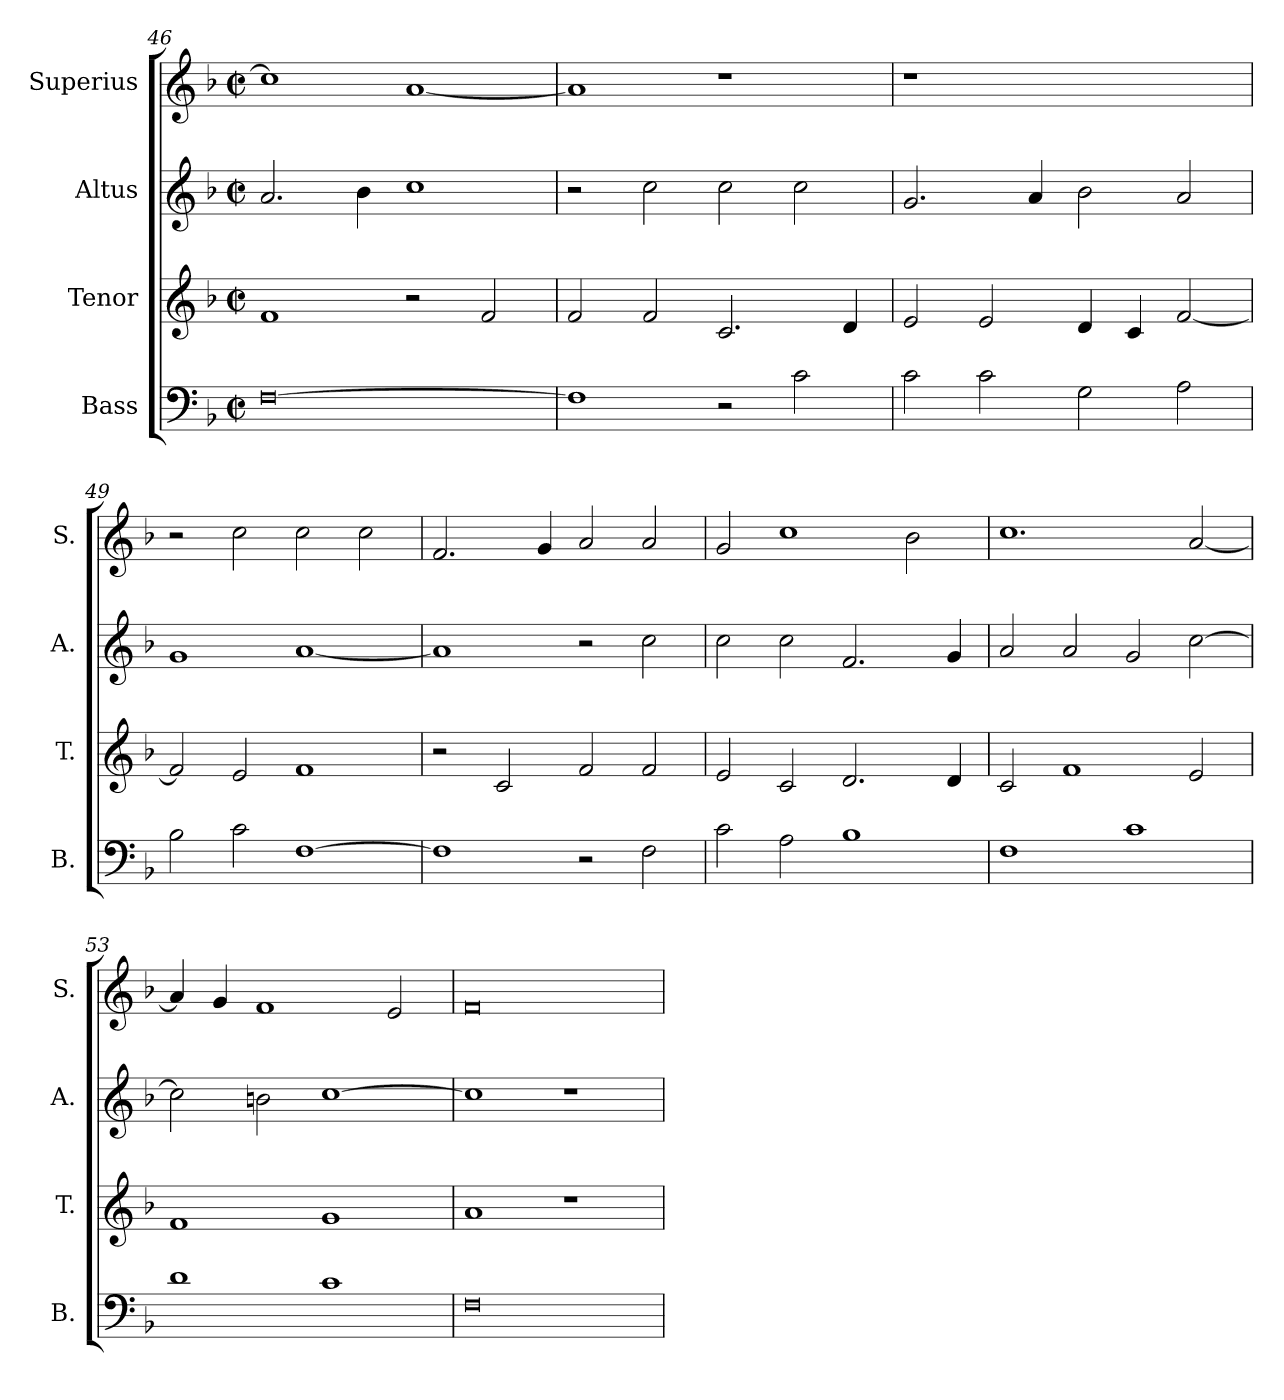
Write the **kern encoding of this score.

**kern	**kern	**kern	**kern
*part4	*part3	*part2	*part1
*staff4	*staff3	*staff2	*staff1
*I"Bass	*I"Tenor	*I"Altus	*I"Superius
*I'B.	*I'T.	*I'A.	*I'S.
*clefF4	*clefG2	*clefG2	*clefG2
*k[b-]	*k[b-]	*k[b-]	*k[b-]
*F:	*F:	*F:	*F:
*M2/2	*M2/2	*M2/2	*M2/2
*met(c|)	*met(c|)	*met(c|)	*met(c|)
=46	=46	=46	=46
[>0Fi	1fi	2.ai/	1cci]
.	.	4b-i\	.
.	2r	1cci	[<1ai
.	2fi/	.	.
!!LO:PB:g=z
=47	=47	=47	=47
1Fi]	2fi/	2r	1ai]
.	2fi/	2cci\	.
2r	2.ci/	2cci\	1r
2ci\	.	2cci\	.
.	4di/	.	.
=48	=48	=48	=48
!	!	!	!LO:N:vis=1
2ci\	2ei/	2.gi/	1r
2ci\	2ei/	.	.
.	.	4ai/	.
2Gi\	4di/	2b-i\	1ryy
.	4ci/	.	.
2Ai\	[<2fi/	2ai/	.
=49	=49	=49	=49
2B-i\	2fi/]	1gi	2r
2ci\	2ei/	.	2cci\
[>1Fi	1fi	[<1ai	2cci\
.	.	.	2cci\
=50	=50	=50	=50
1Fi]	2r	1ai]	2.fi/
.	2ci/	.	.
.	.	.	4gi/
2r	2fi/	2r	2ai/
2Fi\	2fi/	2cci\	2ai/
=51	=51	=51	=51
2ci\	2ei/	2cci\	2gi/
2Ai\	2ci/	2cci\	1cci
1B-i	2.di/	2.fi/	.
.	.	.	2b-i\
.	4di/	4gi/	.
!!LO:LB:g=z
=52	=52	=52	=52
1Fi	2ci/	2ai/	1.cci
.	1fi	2ai/	.
1ci	.	2gi/	.
.	2ei/	[>2cci\	[<2ai/
=53	=53	=53	=53
1di	1fi	2cci\]	4ai/]
.	.	.	4gi/
.	.	2bni\	1fi
1ci	1gi	[>1cci	.
.	.	.	2ei/
=54	=54	=54	=54
0Fi	1ai	1cci]	0fi
.	1r	1r	.
=	=	=	=
*-	*-	*-	*-
